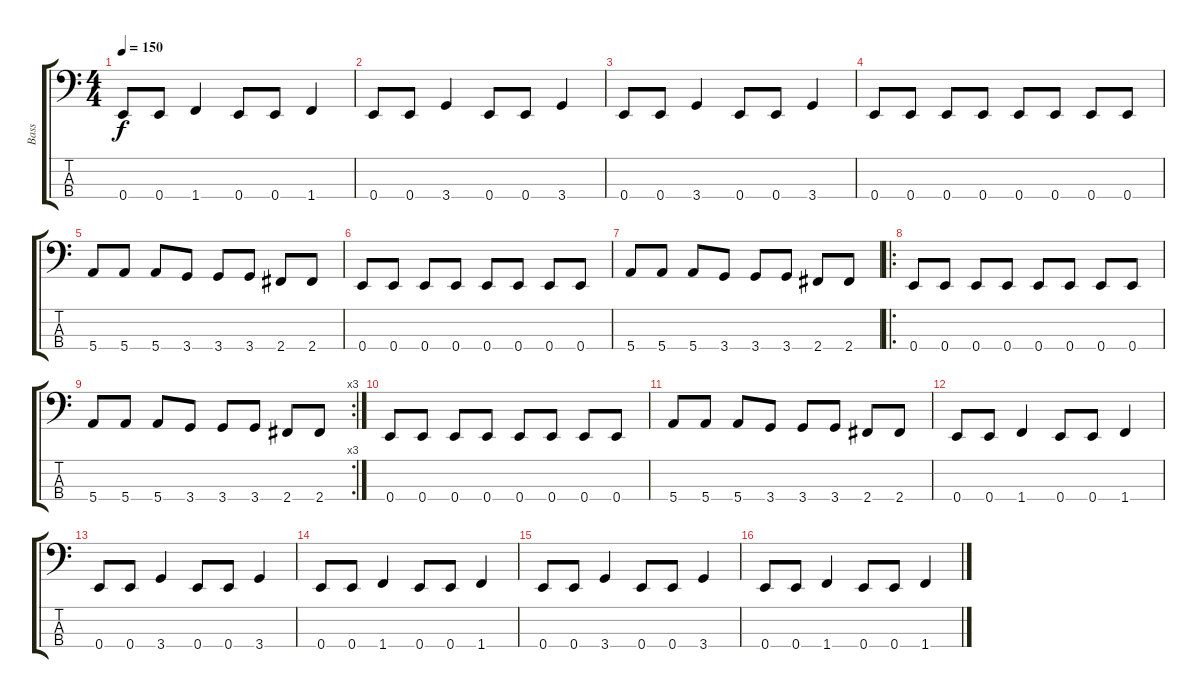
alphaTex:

\track ("Bass" "Bass") {instrument electricbasspick}
\staff {score tabs}
\tuning (G2 D2 A1 E1) {hide}
\ts (4 4)
\tempo 150
\clef f4
\ks c
0.4.8{dy f} 0.4.8 1.4.4 0.4.8 0.4.8 1.4.4 |
0.4.8 0.4.8 3.4.4 0.4.8 0.4.8 3.4.4 |
0.4.8 0.4.8 3.4.4 0.4.8 0.4.8 3.4.4 |
0.4.8 0.4.8 0.4.8 0.4.8 0.4.8 0.4.8 0.4.8 0.4.8 |
5.4.8 5.4.8 5.4.8 3.4.8 3.4.8 3.4.8 2.4.8 2.4.8 |
0.4.8 0.4.8 0.4.8 0.4.8 0.4.8 0.4.8 0.4.8 0.4.8 |
5.4.8 5.4.8 5.4.8 3.4.8 3.4.8 3.4.8 2.4.8 2.4.8 |
\ro
0.4.8 0.4.8 0.4.8 0.4.8 0.4.8 0.4.8 0.4.8 0.4.8 |
\rc 3
5.4.8 5.4.8 5.4.8 3.4.8 3.4.8 3.4.8 2.4.8 2.4.8 |
0.4.8 0.4.8 0.4.8 0.4.8 0.4.8 0.4.8 0.4.8 0.4.8 |
5.4.8 5.4.8 5.4.8 3.4.8 3.4.8 3.4.8 2.4.8 2.4.8 |
0.4.8 0.4.8 1.4.4 0.4.8 0.4.8 1.4.4 |
0.4.8 0.4.8 3.4.4 0.4.8 0.4.8 3.4.4 |
0.4.8 0.4.8 1.4.4 0.4.8 0.4.8 1.4.4 |
0.4.8 0.4.8 3.4.4 0.4.8 0.4.8 3.4.4 |
0.4.8 0.4.8 1.4.4 0.4.8 0.4.8 1.4.4
